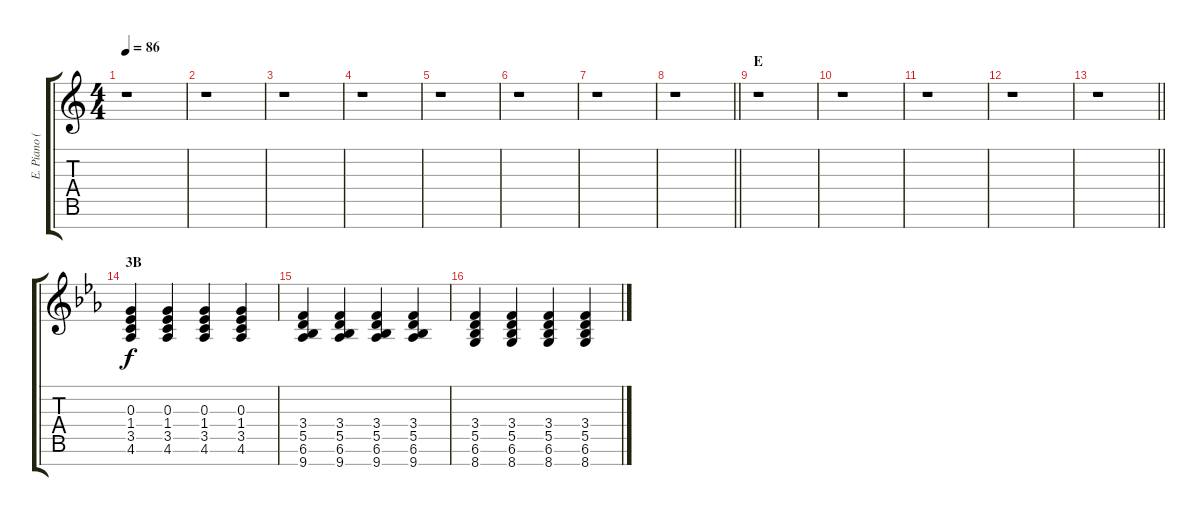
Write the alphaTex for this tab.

\track ("E. Piano (Right Hand)" "E. Piano (") {instrument steeldrums}
\staff {score tabs}
\tuning (E5 B4 G4 D4 A3 E3 B2) {hide}
\ts (4 4)
\tempo 86
\clef g2
\ks c
r.1{dy f} |
r.1 |
r.1 |
r.1 |
r.1 |
r.1 |
r.1 |
\barLineRight lightlight
r.1 |
\section ("" "E")
r.1 |
r.1 |
r.1 |
r.1 |
\barLineRight lightlight
r.1 |
\section ("" "3B")
\ks eb
(0.3 1.4 3.5 4.6).4 (0.3 1.4 3.5 4.6).4 (0.3 1.4 3.5 4.6).4 (0.3 1.4 3.5 4.6).4 |
(3.4 5.5 6.6 9.7).4 (3.4 5.5 6.6 9.7).4 (3.4 5.5 6.6 9.7).4 (3.4 5.5 6.6 9.7).4 |
(3.4 5.5 6.6 8.7).4 (3.4 5.5 6.6 8.7).4 (3.4 5.5 6.6 8.7).4 (3.4 5.5 6.6 8.7).4
